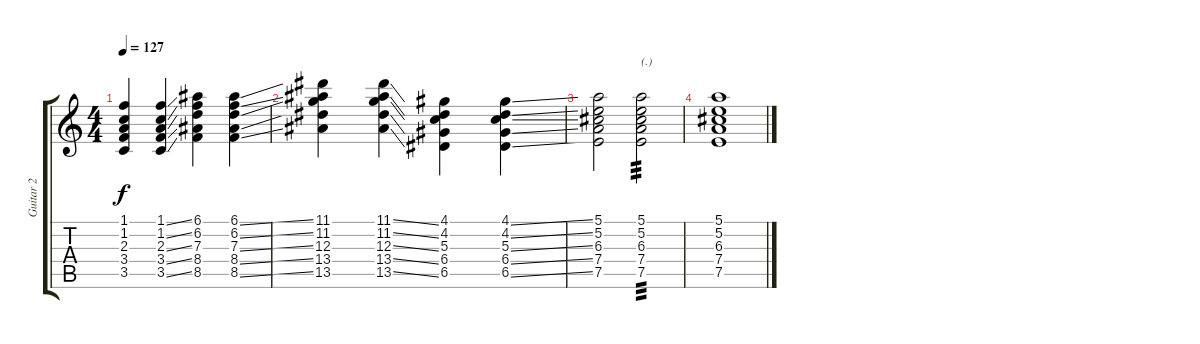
\track ("Guitar 2" "Guitar 2") {instrument electricguitarjazz}
\staff {score tabs}
\tuning (E4 B3 G3 D3 A2 E2) {hide}
\ts (4 4)
\tempo 127
\clef g2
\ks c
(1.1 1.2 2.3 3.4 3.5).4{dy f} (1.1{ss} 1.2{ss} 2.3{ss} 3.4{ss} 3.5{ss}).4 (6.1 6.2 7.3 8.4 8.5).4 (6.1{ss} 6.2{ss} 7.3{ss} 8.4{ss} 8.5{ss}).4 |
(11.1 11.2 12.3 13.4 13.5).4 (11.1{ss} 11.2{ss} 12.3{ss} 13.4{ss} 13.5{ss}).4 (4.1 4.2 5.3 6.4 6.5).4 (4.1{ss} 4.2{ss} 5.3{ss} 6.4{ss} 6.5{ss}).4 |
(5.1 5.2 6.3 7.4 7.5).2 (5.1 5.2 6.3 7.4 7.5).2{txt "(.)" tp 3} |
(5.1 5.2 6.3 7.4 7.5).1
